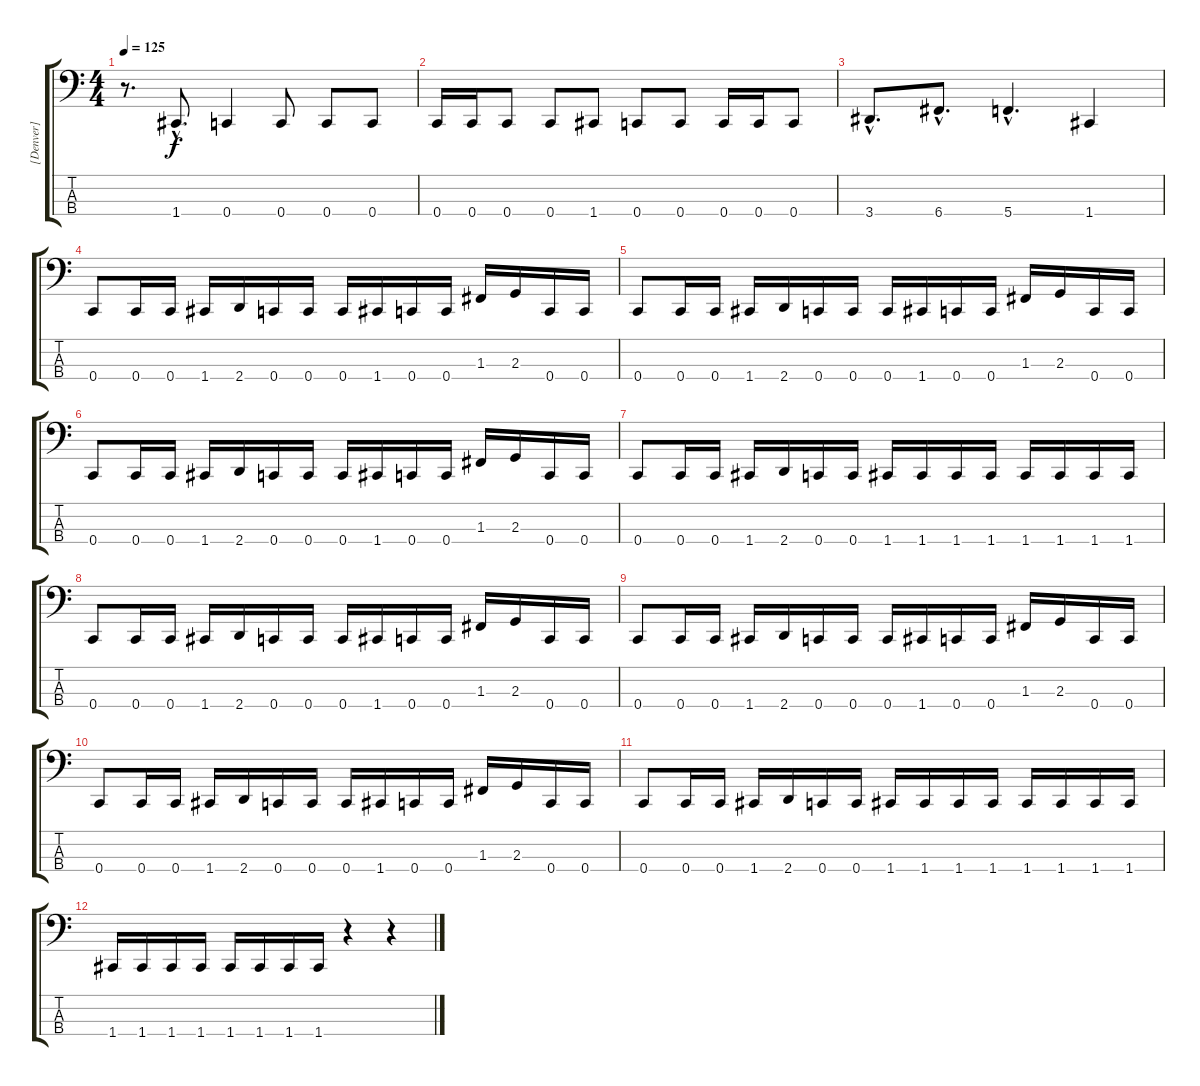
\track ("[Denver]" "[Denver]") {instrument electricbasspick}
\staff {score tabs}
\tuning (Eb2 Bb1 F1 C1) {hide}
\ts (4 4)
\tempo 125
\clef f4
\ks c
r.8{d dy f} 1.4{hac}.8{d} 0.4.4 0.4.8 0.4.8 0.4.8 |
0.4.16 0.4.16 0.4.8 0.4.8 1.4.8 0.4.8 0.4.8 0.4.16 0.4.16 0.4.8 |
3.4{hac}.8{d} 6.4{hac}.8{d} 5.4{hac}.4{d} 1.4.4 |
0.4.8 0.4.16 0.4.16 1.4.16 2.4.16 0.4.16 0.4.16 0.4.16 1.4.16 0.4.16 0.4.16 1.3.16 2.3.16 0.4.16 0.4.16 |
0.4.8 0.4.16 0.4.16 1.4.16 2.4.16 0.4.16 0.4.16 0.4.16 1.4.16 0.4.16 0.4.16 1.3.16 2.3.16 0.4.16 0.4.16 |
0.4.8 0.4.16 0.4.16 1.4.16 2.4.16 0.4.16 0.4.16 0.4.16 1.4.16 0.4.16 0.4.16 1.3.16 2.3.16 0.4.16 0.4.16 |
0.4.8 0.4.16 0.4.16 1.4.16 2.4.16 0.4.16 0.4.16 1.4.16 1.4.16 1.4.16 1.4.16 1.4.16 1.4.16 1.4.16 1.4.16 |
0.4.8 0.4.16 0.4.16 1.4.16 2.4.16 0.4.16 0.4.16 0.4.16 1.4.16 0.4.16 0.4.16 1.3.16 2.3.16 0.4.16 0.4.16 |
0.4.8 0.4.16 0.4.16 1.4.16 2.4.16 0.4.16 0.4.16 0.4.16 1.4.16 0.4.16 0.4.16 1.3.16 2.3.16 0.4.16 0.4.16 |
0.4.8 0.4.16 0.4.16 1.4.16 2.4.16 0.4.16 0.4.16 0.4.16 1.4.16 0.4.16 0.4.16 1.3.16 2.3.16 0.4.16 0.4.16 |
0.4.8 0.4.16 0.4.16 1.4.16 2.4.16 0.4.16 0.4.16 1.4.16 1.4.16 1.4.16 1.4.16 1.4.16 1.4.16 1.4.16 1.4.16 |
1.4.16 1.4.16 1.4.16 1.4.16 1.4.16 1.4.16 1.4.16 1.4.16 r.4 r.4
